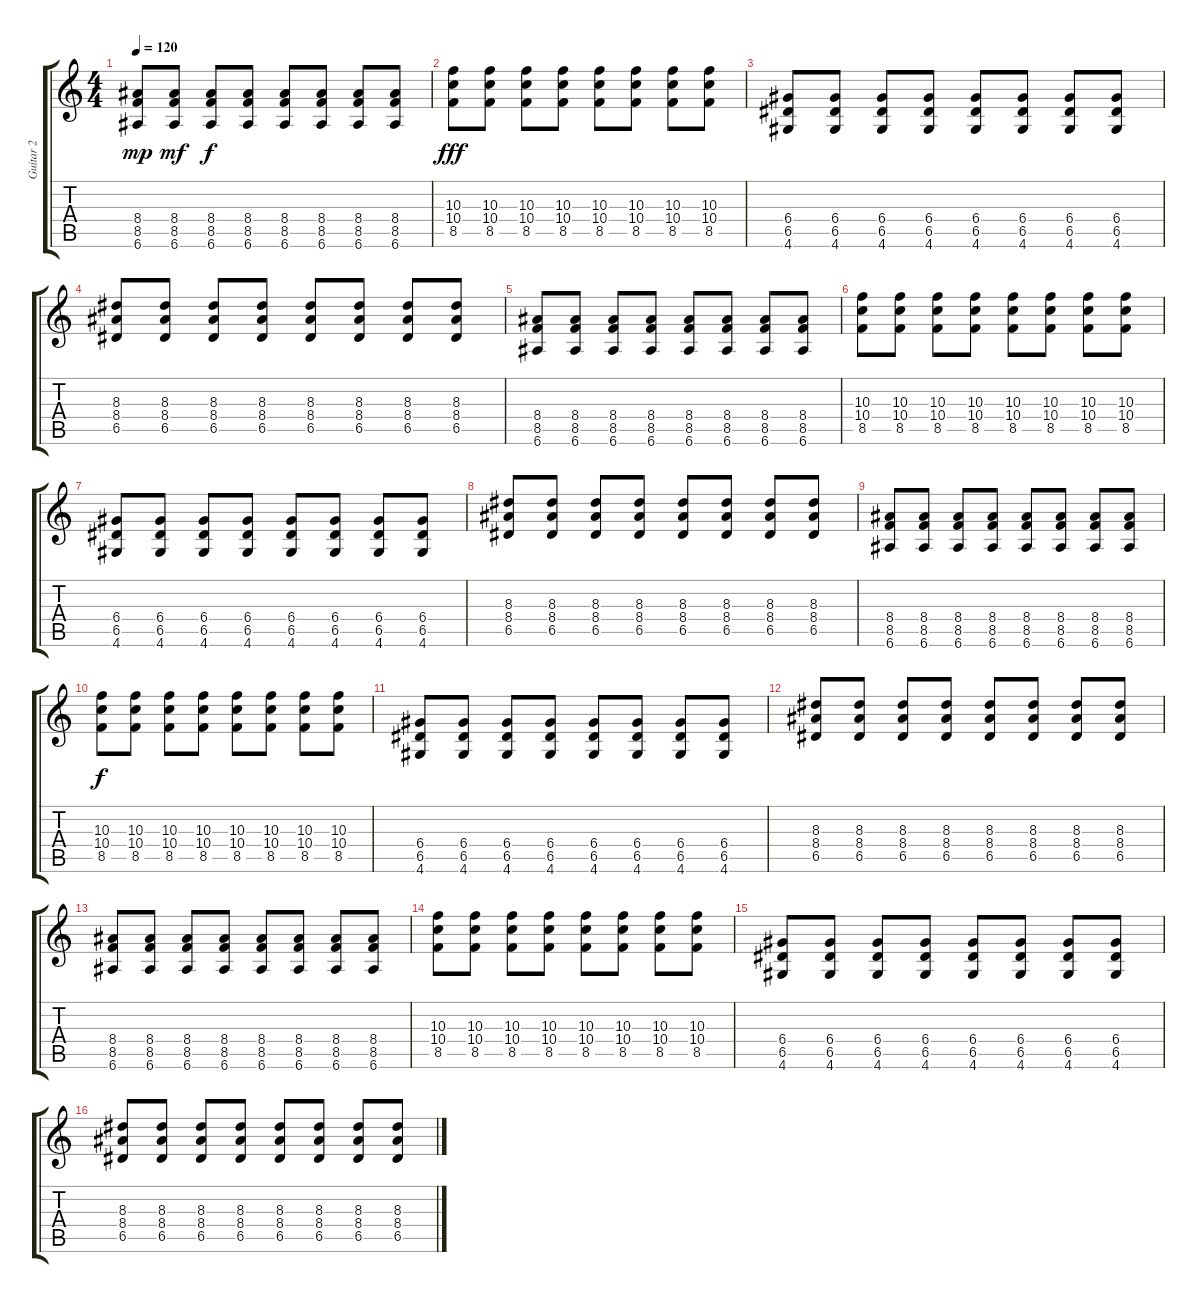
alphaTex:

\track ("Guitar 2" "Guitar 2") {instrument distortionguitar}
\staff {score tabs}
\tuning (E4 B3 G3 D3 A2 E2) {hide}
\ts (4 4)
\tempo 120
\clef g2
\ks c
(8.4 8.5 6.6).8{dy mp} (8.4 8.5 6.6).8{dy mf} (8.4 8.5 6.6).8{dy f} (8.4 8.5 6.6).8 (8.4 8.5 6.6).8 (8.4 8.5 6.6).8 (8.4 8.5 6.6).8 (8.4 8.5 6.6).8 |
(10.3 10.4 8.5).8{dy fff} (10.3 10.4 8.5).8 (10.3 10.4 8.5).8 (10.3 10.4 8.5).8 (10.3 10.4 8.5).8 (10.3 10.4 8.5).8 (10.3 10.4 8.5).8 (10.3 10.4 8.5).8 |
(6.4 6.5 4.6).8 (6.4 6.5 4.6).8 (6.4 6.5 4.6).8 (6.4 6.5 4.6).8 (6.4 6.5 4.6).8 (6.4 6.5 4.6).8 (6.4 6.5 4.6).8 (6.4 6.5 4.6).8 |
(8.3 8.4 6.5).8 (8.3 8.4 6.5).8 (8.3 8.4 6.5).8 (8.3 8.4 6.5).8 (8.3 8.4 6.5).8 (8.3 8.4 6.5).8 (8.3 8.4 6.5).8 (8.3 8.4 6.5).8 |
(8.4 8.5 6.6).8 (8.4 8.5 6.6).8 (8.4 8.5 6.6).8 (8.4 8.5 6.6).8 (8.4 8.5 6.6).8 (8.4 8.5 6.6).8 (8.4 8.5 6.6).8 (8.4 8.5 6.6).8 |
(10.3 10.4 8.5).8 (10.3 10.4 8.5).8 (10.3 10.4 8.5).8 (10.3 10.4 8.5).8 (10.3 10.4 8.5).8 (10.3 10.4 8.5).8 (10.3 10.4 8.5).8 (10.3 10.4 8.5).8 |
(6.4 6.5 4.6).8 (6.4 6.5 4.6).8 (6.4 6.5 4.6).8 (6.4 6.5 4.6).8 (6.4 6.5 4.6).8 (6.4 6.5 4.6).8 (6.4 6.5 4.6).8 (6.4 6.5 4.6).8 |
(8.3 8.4 6.5).8 (8.3 8.4 6.5).8 (8.3 8.4 6.5).8 (8.3 8.4 6.5).8 (8.3 8.4 6.5).8 (8.3 8.4 6.5).8 (8.3 8.4 6.5).8 (8.3 8.4 6.5).8 |
(8.4 8.5 6.6).8 (8.4 8.5 6.6).8 (8.4 8.5 6.6).8 (8.4 8.5 6.6).8 (8.4 8.5 6.6).8 (8.4 8.5 6.6).8 (8.4 8.5 6.6).8 (8.4 8.5 6.6).8 |
(10.3 10.4 8.5).8{dy f} (10.3 10.4 8.5).8 (10.3 10.4 8.5).8 (10.3 10.4 8.5).8 (10.3 10.4 8.5).8 (10.3 10.4 8.5).8 (10.3 10.4 8.5).8 (10.3 10.4 8.5).8 |
(6.4 6.5 4.6).8 (6.4 6.5 4.6).8 (6.4 6.5 4.6).8 (6.4 6.5 4.6).8 (6.4 6.5 4.6).8 (6.4 6.5 4.6).8 (6.4 6.5 4.6).8 (6.4 6.5 4.6).8 |
(8.3 8.4 6.5).8 (8.3 8.4 6.5).8 (8.3 8.4 6.5).8 (8.3 8.4 6.5).8 (8.3 8.4 6.5).8 (8.3 8.4 6.5).8 (8.3 8.4 6.5).8 (8.3 8.4 6.5).8 |
(8.4 8.5 6.6).8 (8.4 8.5 6.6).8 (8.4 8.5 6.6).8 (8.4 8.5 6.6).8 (8.4 8.5 6.6).8 (8.4 8.5 6.6).8 (8.4 8.5 6.6).8 (8.4 8.5 6.6).8 |
(10.3 10.4 8.5).8 (10.3 10.4 8.5).8 (10.3 10.4 8.5).8 (10.3 10.4 8.5).8 (10.3 10.4 8.5).8 (10.3 10.4 8.5).8 (10.3 10.4 8.5).8 (10.3 10.4 8.5).8 |
(6.4 6.5 4.6).8 (6.4 6.5 4.6).8 (6.4 6.5 4.6).8 (6.4 6.5 4.6).8 (6.4 6.5 4.6).8 (6.4 6.5 4.6).8 (6.4 6.5 4.6).8 (6.4 6.5 4.6).8 |
(8.3 8.4 6.5).8 (8.3 8.4 6.5).8 (8.3 8.4 6.5).8 (8.3 8.4 6.5).8 (8.3 8.4 6.5).8 (8.3 8.4 6.5).8 (8.3 8.4 6.5).8 (8.3 8.4 6.5).8
